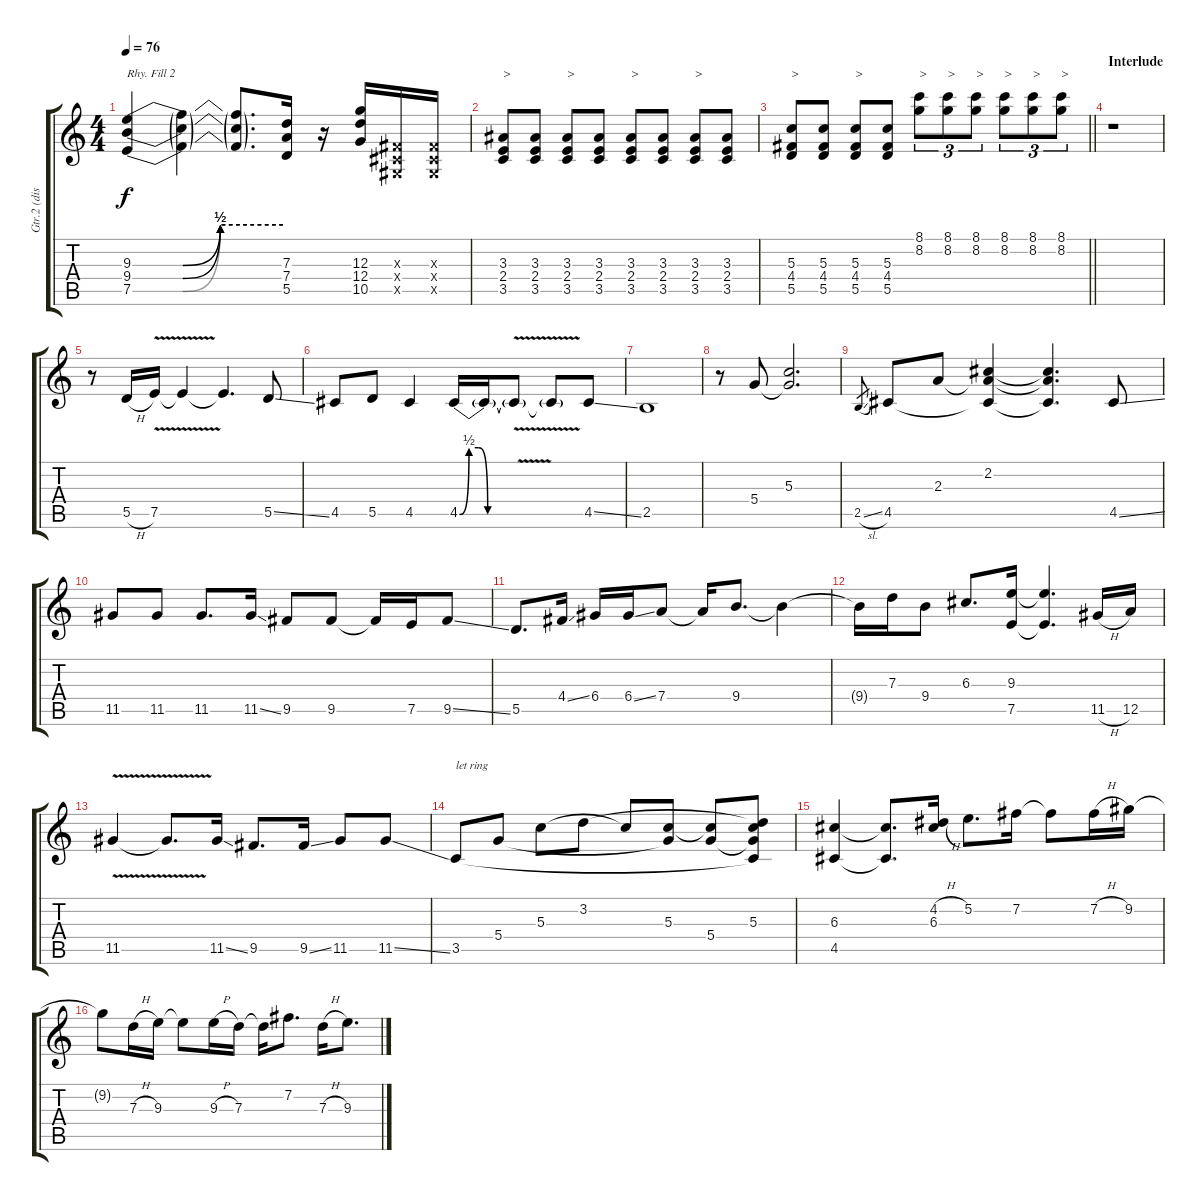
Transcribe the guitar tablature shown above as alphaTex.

\track ("Gtr.2 (dist.)" "Gtr.2 (dis") {instrument distortionguitar}
\staff {score tabs}
\tuning (E4 B3 G3 D3 A2 E2) {hide}
\ts (4 4)
\tempo 76
\clef g2
\ks c
(9.3{be (custom 0 0 20 0 35 2 60 2)} 9.4{be (custom 0 0 20 0 35 2 60 2)} 7.5{be (custom 0 0 20 0 35 2 60 2)}).4{txt "Rhy. Fill 2" dy f} (9.3{t} 9.4{t} 7.5{t}).4 (9.3{t} 9.4{t} 7.5{t}).8{d} (7.3 7.4 5.5).16 r.16 (12.3 12.4 10.5).16 (-1.3{x} -1.4{x} -1.5{x}).16 (-1.3{x} -1.4{x} -1.5{x}).16 |
(3.3 2.4 3.5).8{txt ">"} (3.3 2.4 3.5).8 (3.3 2.4 3.5).8{txt ">"} (3.3 2.4 3.5).8 (3.3 2.4 3.5).8{txt ">"} (3.3 2.4 3.5).8 (3.3 2.4 3.5).8{txt ">"} (3.3 2.4 3.5).8 |
\barLineRight lightlight
(5.3 4.4 5.5).8{txt ">"} (5.3 4.4 5.5).8 (5.3 4.4 5.5).8{txt ">"} (5.3 4.4 5.5).8 (8.1 8.2).8{tu (3 2) txt ">"} (8.1 8.2).8{tu (3 2) txt ">"} (8.1 8.2).8{tu (3 2) txt ">"} (8.1 8.2).8{tu (3 2) txt ">"} (8.1 8.2).8{tu (3 2) txt ">"} (8.1 8.2).8{tu (3 2) txt ">"} |
\section ("" "Interlude")
r.1{instrument electricguitarclean} |
r.8 5.5{h}.16 7.5{v}.16 7.5{t}.4 7.5{t}.4{d} 5.5{ss}.8 |
4.5.8 5.5.8 4.5.4 4.5{be (custom 0 0 10 2 20 2 30 0 60 0)}.16 4.5{t}.16 4.5{v t}.8 4.5{t}.8 4.5{ss}.8 |
2.5.1 |
r.8 5.4.8 (5.3 5.4{t}).2{d} |
2.5{sl}.8{gr} 4.5.8 2.3.8 (2.2 2.3{t} 4.5{t}).4 (2.2{t} 2.3{t} 4.5{t}).4{d} 4.5{ss}.8 |
11.5.8 11.5.8 11.5.8{d} 11.5{ss}.16 9.5.8 9.5.8 9.5{t}.16 7.5.16 9.5{ss}.8 |
5.5.8{d} 4.4{ss}.16 6.4.16 6.4{ss}.16 7.4.8 7.4{t}.16 9.4.8{d} 9.4{t}.4 |
9.4{t}.16 7.3.16 9.4.8 6.3.8{d} (9.3 7.5).16 (9.3{t} 7.5{t}).4{d} 11.5{h}.16 12.5.16 |
11.5{v}.4 11.5{t}.8{d} 11.5{ss}.16 9.5.8{d} 9.5{ss}.16 11.5.8 11.5{ss}.8 |
3.5.8{txt "let ring"} 5.4.8 5.3.8 3.2.8 5.3{t}.8 (5.3 5.4{t}).8 (5.3{t} 5.4).8 (3.2{t} 5.3 5.4{t} 3.5{t}).8 |
(6.3 4.5).4 (6.3{t} 4.5{t}).8{d} (4.2{h} 6.3).16 5.2.8{d} 7.2.16 7.2{t}.8 7.2{h}.16 9.2.16 |
9.2{t}.8 7.3{h}.16 9.3.16 9.3{t}.8 9.3{h}.16 7.3.16 7.3{t}.16 7.2.8{d} 7.3{h}.16 9.3.8{d}
